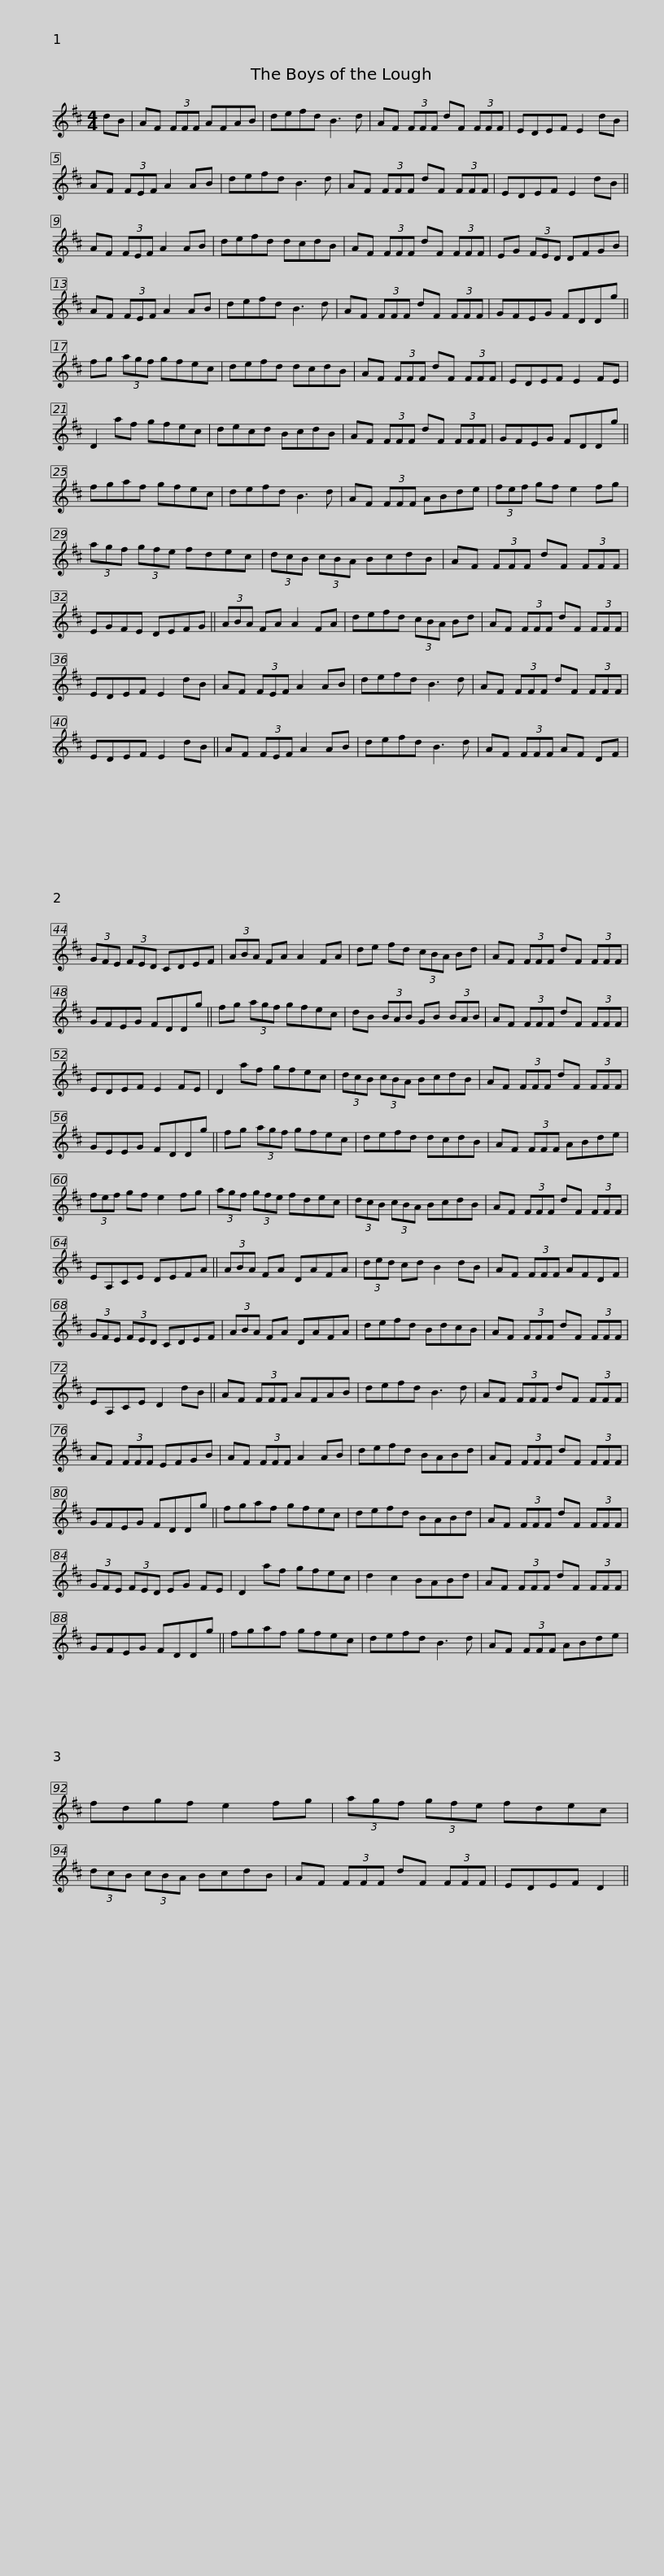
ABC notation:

X:1
L:1/8
M:4/4
I:linebreak $
K:D
V:1 treble
V:1
 dB | AF (3FFF AFAB | defd B3 d | AF (3FFF dF (3FFF | EDEF E2 dB | %5
 AF (3FEF A2 AB |$ defd B3 d | AF (3FFF dF (3FFF | EDEF E2 dB || AF (3FEF A2 AB | %10
 defd dcdB |$ AF (3FFF dF (3FFF | EG (3FED DFGB | AF (3FEF A2 AB | defd B3 d | %15
 AF (3FFF dF (3FFF |$ GFEG FDDg || fg (3agf gfec | defd dcdB | AF (3FFF dF (3FFF | %20
 EDEF E2 FE |$ D2 af gfec | decd BcdB | AF (3FFF dF (3FFF | GFEG FDDg || %25
 fgaf gfec |$ defd B3 d | AF (3FFF ABde | (3fef gf e2 fg | (3agf (3gfe fdec | %30
 (3dcB (3cBA BcdB |$ AF (3FFF dF (3FFF | EGFE DEFG || (3ABA FA A2 FA | defd (3cBA Bd | %35
 AF (3FFF dF (3FFF |$ EDEF E2 dB | AF (3FEF A2 AB | defd B3 d | AF (3FFF dF (3FFF | %40
 EDEF E2 dB ||$ AF (3FEF A2 AB | defd B3 d | AF (3FFF AF DF | (3GFE (3FED CDEF | %45
 (3ABA FA A2 FA |$ de fd (3cBA Bd | AF (3FFF dF (3FFF | GFEG FDDg || fg (3agf gfec | %50
 dB (3BAB GB (3BAB |$ AF (3FFF dF (3FFF | EDEF E2 FE | D2 af gfec | (3dcB (3cBA BcdB | %55
 AF (3FFF dF (3FFF |$ GEEG FDDg || fg (3agf gfec | defd dcdB | AF (3FFF ABde | %60
 (3fef gf e2 fg |$ (3agf (3gfe fdec | (3dcB (3cBA BcdB | AF (3FFF dF (3FFF | EA,CE DEFA ||$ %65
 (3ABA FA DAFA | (3ded cd B2 dB | AF (3FFF AFDF | (3GFE (3FED CDEF | (3ABA FA DAFA |$ %70
 defd BdcB | AF (3FFF dF (3FFF | EA,CE D2 dB || AF (3FFF AFAB | defd B3 d |$ %75
 AF (3FFF dF (3FFF | AF (3FFF EFGB | AF (3FFF A2 AB | defd BABd | AF (3FFF dF (3FFF |$ %80
 GFEG FDDg || fgaf gfec | defd BABd | AF (3FFF dF (3FFF | (3GFE (3FED EG FE |$ %85
 D2 af gfec | d2 c2 BABd | AF (3FFF dF (3FFF | GFEG FDDg || fgaf gfec | %90
 defd B3 d |$ AF (3FFF ABde | fdgf e2 fg | (3agf (3gfe fdec | (3dcB (3cBA BcdB | %95
 AF (3FFF dF (3FFF |$ EDEF D2 || %97
